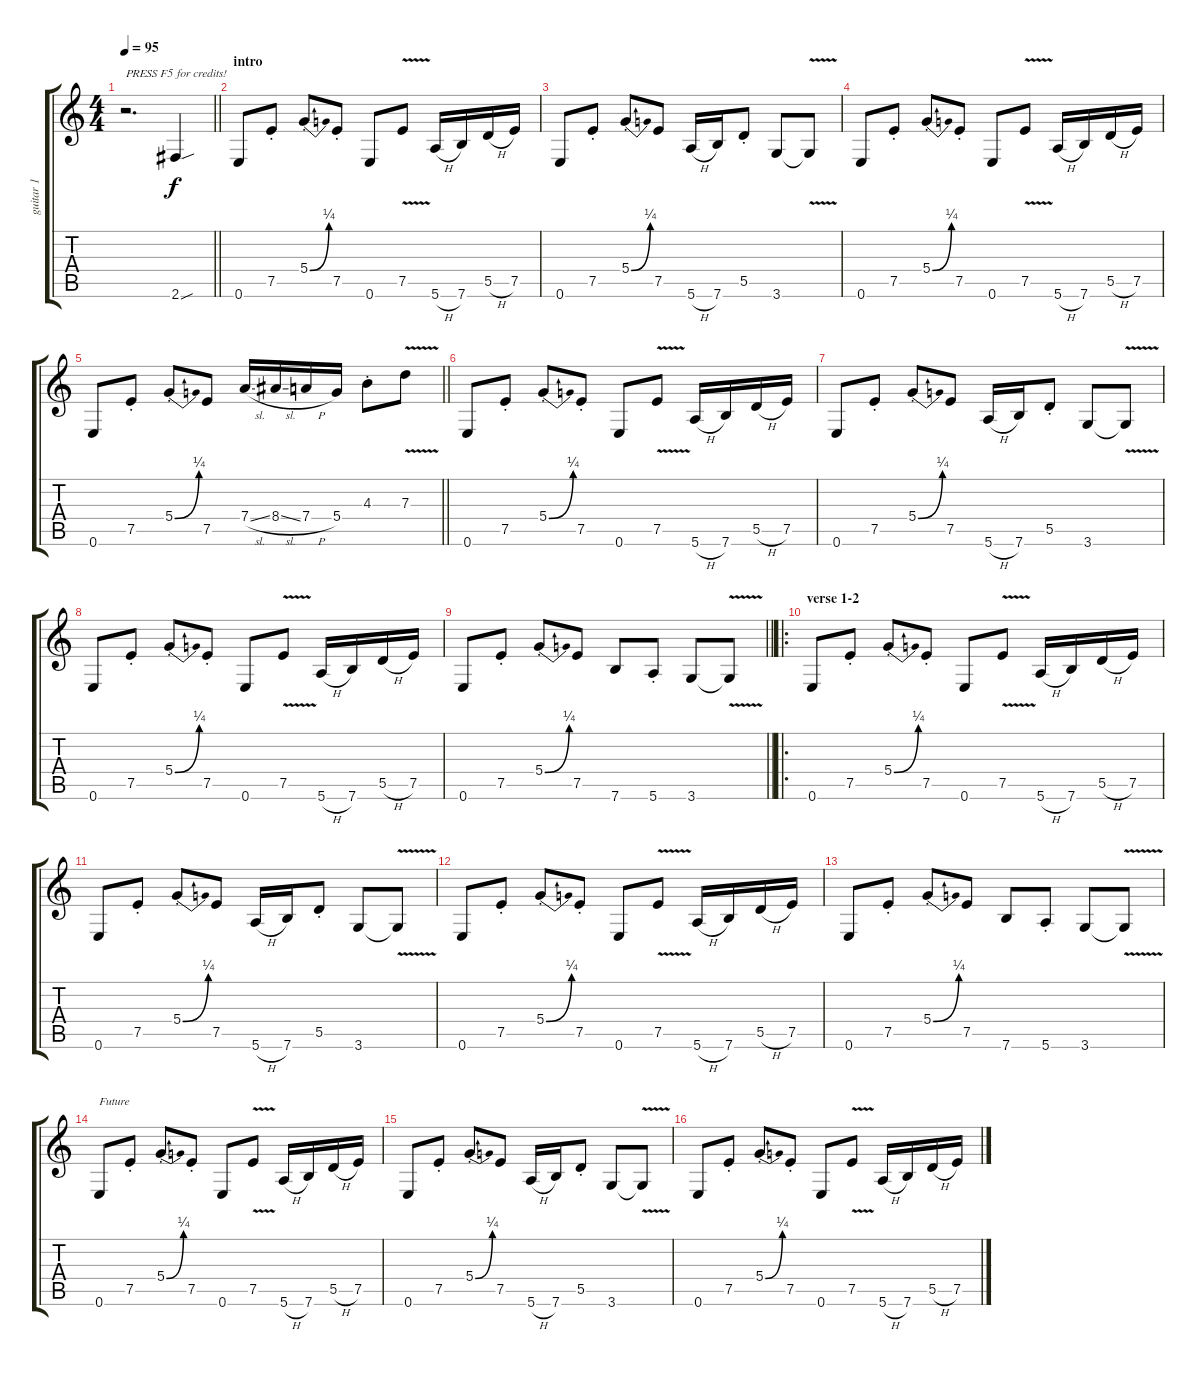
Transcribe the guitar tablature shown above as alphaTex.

\track ("guitar 1" "guitar 1") {instrument overdrivenguitar}
\staff {score tabs}
\tuning (E4 B3 G3 D3 A2 E2) {hide}
\ts (4 4)
\tempo 95
\clef g2
\barLineRight lightlight
\ks c
r.2{d txt "PRESS F5 for credits!" dy f instrument overdrivenguitar} 2.6{sou}.4 |
\section ("" "intro")
0.6.8 7.5{st}.8 5.4{be (bend 0 0 60 1) st}.8 7.5{st}.8 0.6.8 7.5{v}.8 5.6{h}.16 7.6.16 5.5{h}.16 7.5.16 |
0.6.8 7.5{st}.8 5.4{be (bend 0 0 60 1) st}.8 7.5.8 5.6{h}.16 7.6.16 5.5{st}.8 3.6.8 3.6{v t}.8 |
0.6.8 7.5{st}.8 5.4{be (bend 0 0 60 1) st}.8 7.5{st}.8 0.6.8 7.5{v}.8 5.6{h}.16 7.6.16 5.5{h}.16 7.5.16 |
\barLineRight lightlight
0.6.8 7.5{st}.8 5.4{be (bend 0 0 60 1) st}.8 7.5.8 7.4{sl}.16 8.4{sl}.16 7.4{h}.16 5.4.16 4.3{st}.8 7.3{v}.8 |
0.6.8 7.5{st}.8 5.4{be (bend 0 0 60 1) st}.8 7.5{st}.8 0.6.8 7.5{v}.8 5.6{h}.16 7.6.16 5.5{h}.16 7.5.16 |
0.6.8 7.5{st}.8 5.4{be (bend 0 0 60 1) st}.8 7.5.8 5.6{h}.16 7.6.16 5.5{st}.8 3.6.8 3.6{v t}.8 |
0.6.8 7.5{st}.8 5.4{be (bend 0 0 60 1) st}.8 7.5{st}.8 0.6.8 7.5{v}.8 5.6{h}.16 7.6.16 5.5{h}.16 7.5.16 |
\barLineRight lightlight
0.6.8 7.5{st}.8 5.4{be (bend 0 0 60 1) st}.8 7.5.8 7.6.8 5.6{st}.8 3.6.8 3.6{v t}.8 |
\ro
\section ("" "verse 1-2")
0.6.8 7.5{st}.8 5.4{be (bend 0 0 60 1) st}.8 7.5{st}.8 0.6.8 7.5{v}.8 5.6{h}.16 7.6.16 5.5{h}.16 7.5.16 |
0.6.8 7.5{st}.8 5.4{be (bend 0 0 60 1) st}.8 7.5.8 5.6{h}.16 7.6.16 5.5{st}.8 3.6.8 3.6{v t}.8 |
0.6.8 7.5{st}.8 5.4{be (bend 0 0 60 1) st}.8 7.5{st}.8 0.6.8 7.5{v}.8 5.6{h}.16 7.6.16 5.5{h}.16 7.5.16 |
0.6.8 7.5{st}.8 5.4{be (bend 0 0 60 1) st}.8 7.5.8 7.6.8 5.6{st}.8 3.6.8 3.6{v t}.8 |
0.6.8{txt "Future"} 7.5{st}.8 5.4{be (bend 0 0 60 1) st}.8 7.5{st}.8 0.6.8 7.5{v}.8 5.6{h}.16 7.6.16 5.5{h}.16 7.5.16 |
0.6.8 7.5{st}.8 5.4{be (bend 0 0 60 1) st}.8 7.5.8 5.6{h}.16 7.6.16 5.5{st}.8 3.6.8 3.6{v t}.8 |
0.6.8 7.5{st}.8 5.4{be (bend 0 0 60 1) st}.8 7.5{st}.8 0.6.8 7.5{v}.8 5.6{h}.16 7.6.16 5.5{h}.16 7.5.16
